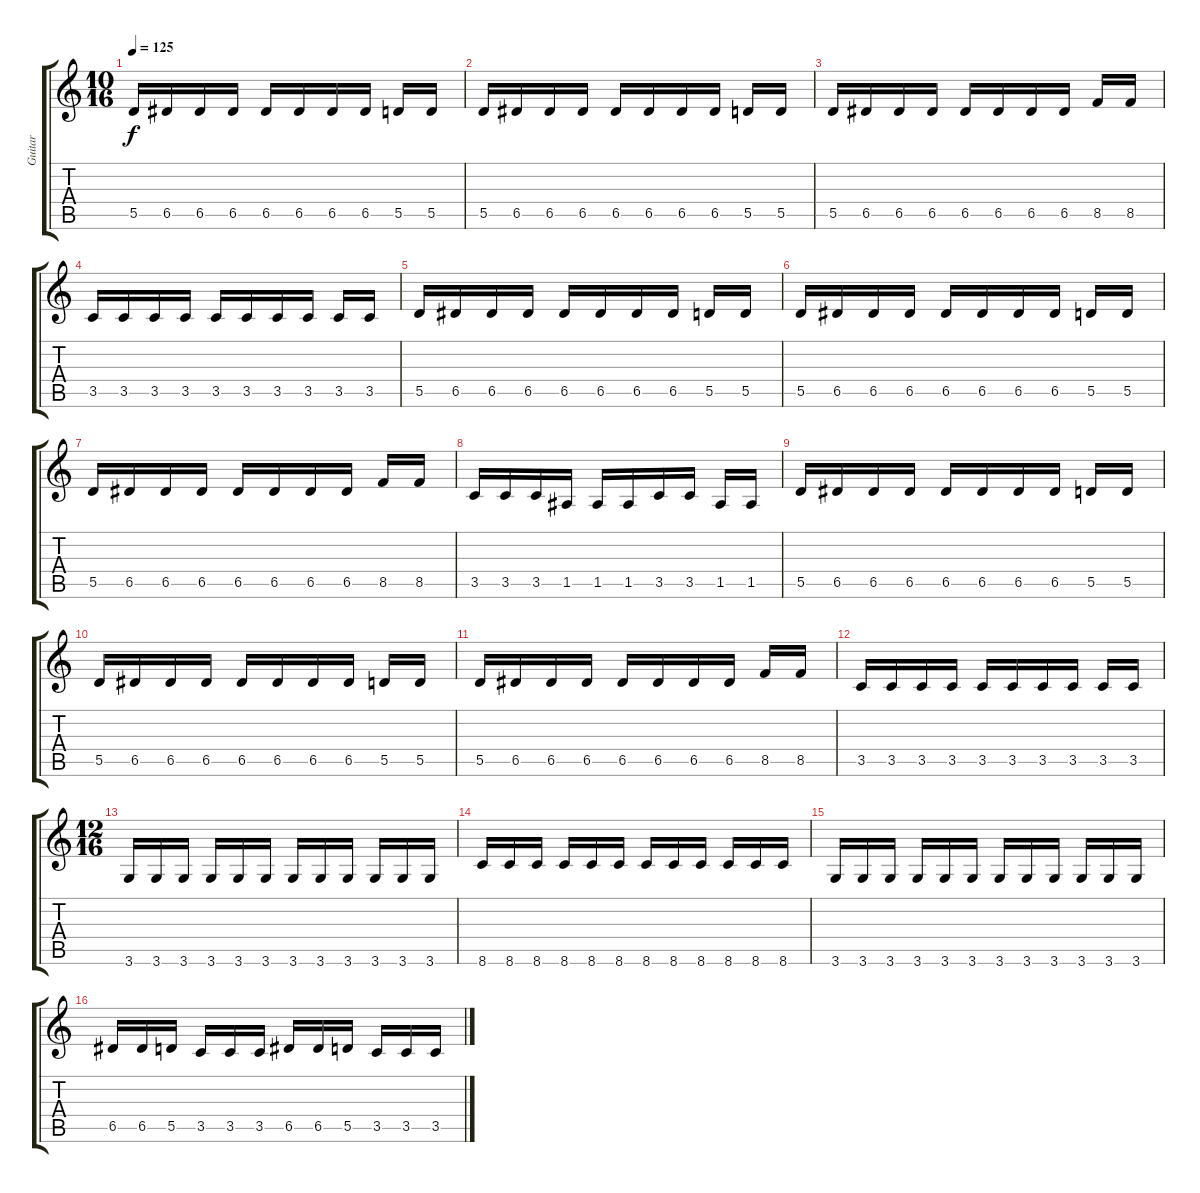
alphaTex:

\track ("Guitar" "Guitar") {instrument distortionguitar}
\staff {score tabs}
\tuning (E4 B3 G3 D3 A2 E2) {hide}
\ts (10 16)
\tempo 125
\clef g2
\ks c
5.5.16{dy f} 6.5.16 6.5.16 6.5.16 6.5.16 6.5.16 6.5.16 6.5.16 5.5.16 5.5.16 |
5.5.16 6.5.16 6.5.16 6.5.16 6.5.16 6.5.16 6.5.16 6.5.16 5.5.16 5.5.16 |
5.5.16 6.5.16 6.5.16 6.5.16 6.5.16 6.5.16 6.5.16 6.5.16 8.5.16 8.5.16 |
3.5.16 3.5.16 3.5.16 3.5.16 3.5.16 3.5.16 3.5.16 3.5.16 3.5.16 3.5.16 |
5.5.16 6.5.16 6.5.16 6.5.16 6.5.16 6.5.16 6.5.16 6.5.16 5.5.16 5.5.16 |
5.5.16 6.5.16 6.5.16 6.5.16 6.5.16 6.5.16 6.5.16 6.5.16 5.5.16 5.5.16 |
5.5.16 6.5.16 6.5.16 6.5.16 6.5.16 6.5.16 6.5.16 6.5.16 8.5.16 8.5.16 |
3.5.16 3.5.16 3.5.16 1.5.16 1.5.16 1.5.16 3.5.16 3.5.16 1.5.16 1.5.16 |
5.5.16 6.5.16 6.5.16 6.5.16 6.5.16 6.5.16 6.5.16 6.5.16 5.5.16 5.5.16 |
5.5.16 6.5.16 6.5.16 6.5.16 6.5.16 6.5.16 6.5.16 6.5.16 5.5.16 5.5.16 |
5.5.16 6.5.16 6.5.16 6.5.16 6.5.16 6.5.16 6.5.16 6.5.16 8.5.16 8.5.16 |
3.5.16 3.5.16 3.5.16 3.5.16 3.5.16 3.5.16 3.5.16 3.5.16 3.5.16 3.5.16 |
\ts (12 16)
3.6.16 3.6.16 3.6.16 3.6.16 3.6.16 3.6.16 3.6.16 3.6.16 3.6.16 3.6.16 3.6.16 3.6.16 |
8.6.16 8.6.16 8.6.16 8.6.16 8.6.16 8.6.16 8.6.16 8.6.16 8.6.16 8.6.16 8.6.16 8.6.16 |
3.6.16 3.6.16 3.6.16 3.6.16 3.6.16 3.6.16 3.6.16 3.6.16 3.6.16 3.6.16 3.6.16 3.6.16 |
6.5.16 6.5.16 5.5.16 3.5.16 3.5.16 3.5.16 6.5.16 6.5.16 5.5.16 3.5.16 3.5.16 3.5.16
